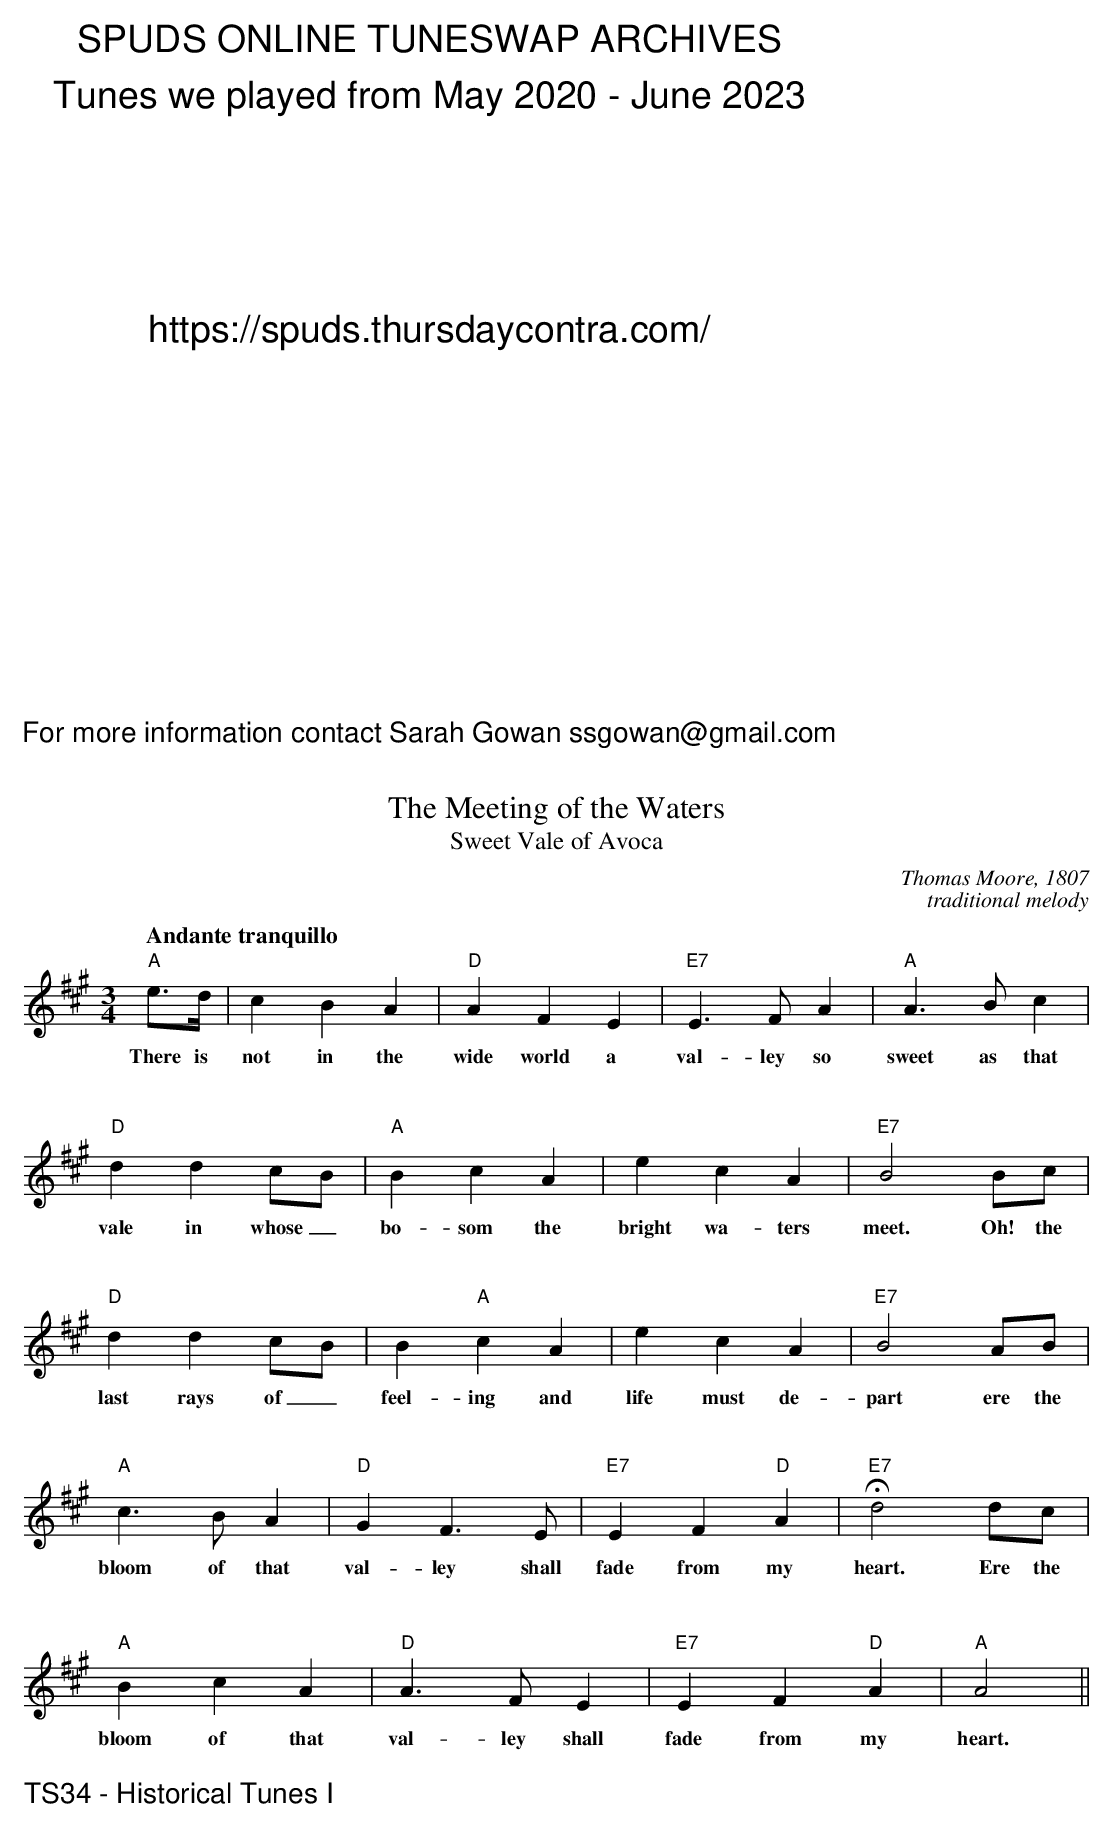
X:1
T:Meeting of the Waters, The
T:Sweet Vale of Avoca
C:Thomas Moore, 1807
C:traditional melody % Air: The Old Head of Dennis
Q:"Andante tranquillo" % (tempo marking from 1895 edition of The Irish Melodies)
M:3/4
L:1/4
K:Amaj
"A" e/2>d/2 | cBA | "D" AFE | "E7" E>FA | "A" A>Bc |
w:There is not in the wide world a val-ley so sweet as that vale
"D" dd c/2B/2 | "A" BcA | ecA | "E7" B2 B/2c/2 |
w:vale in whose_ bo-som the bright wa-ters meet. Oh! the
"D"dd c/2B/2 | B "A" cA | ecA | "E7" B2 A/2B/2 |
w:last rays of_ feel-ing and life must de-part ere the
"A" c>BA | "D" GF>E | "E7" EF "D" A | "E7" Hd2 d/2c/2 |
w:bloom of that val-ley shall fade from my heart. Ere the
"A" BcA | "D" A>FE | "E7" EF "D" A | "A" A2 ||
w:bloom of that val-ley shall fade from my heart.
